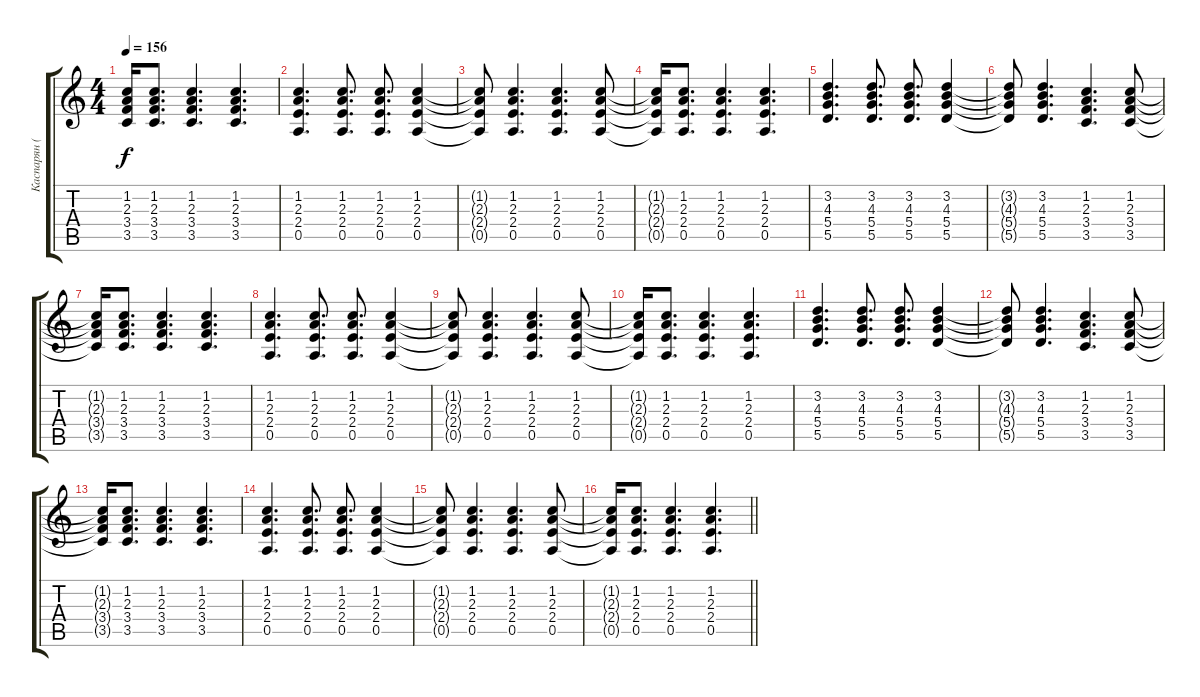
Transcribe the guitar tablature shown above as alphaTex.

\track ("Каспарян (Ритм)" "Каспарян (") {instrument acousticguitarnylon}
\staff {score tabs}
\tuning (E4 B3 G3 D3 A2 E2) {hide}
\ts (4 4)
\tempo 156
\clef g2
\ks c
(1.2{t} 2.3{t} 3.4{t} 3.5{t}).16{dy f} (1.2 2.3 3.4 3.5).8{d} (1.2 2.3 3.4 3.5).4{d} (1.2 2.3 3.4 3.5).4{d} |
(1.2 2.3 2.4 0.5).4{d} (1.2 2.3 2.4 0.5).8{d} (1.2 2.3 2.4 0.5).8{d} (1.2 2.3 2.4 0.5).4 |
(1.2{t} 2.3{t} 2.4{t} 0.5{t}).8 (1.2 2.3 2.4 0.5).4{d} (1.2 2.3 2.4 0.5).4{d} (1.2 2.3 2.4 0.5).8 |
(1.2{t} 2.3{t} 2.4{t} 0.5{t}).16 (1.2 2.3 2.4 0.5).8{d} (1.2 2.3 2.4 0.5).4{d} (1.2 2.3 2.4 0.5).4{d} |
(3.2 4.3 5.4 5.5).4{d} (3.2 4.3 5.4 5.5).8{d} (3.2 4.3 5.4 5.5).8{d} (3.2 4.3 5.4 5.5).4 |
(3.2{t} 4.3{t} 5.4{t} 5.5{t}).8 (3.2 4.3 5.4 5.5).4{d} (1.2 2.3 3.4 3.5).4{d} (1.2 2.3 3.4 3.5).8 |
(1.2{t} 2.3{t} 3.4{t} 3.5{t}).16 (1.2 2.3 3.4 3.5).8{d} (1.2 2.3 3.4 3.5).4{d} (1.2 2.3 3.4 3.5).4{d} |
(1.2 2.3 2.4 0.5).4{d} (1.2 2.3 2.4 0.5).8{d} (1.2 2.3 2.4 0.5).8{d} (1.2 2.3 2.4 0.5).4 |
(1.2{t} 2.3{t} 2.4{t} 0.5{t}).8 (1.2 2.3 2.4 0.5).4{d} (1.2 2.3 2.4 0.5).4{d} (1.2 2.3 2.4 0.5).8 |
(1.2{t} 2.3{t} 2.4{t} 0.5{t}).16 (1.2 2.3 2.4 0.5).8{d} (1.2 2.3 2.4 0.5).4{d} (1.2 2.3 2.4 0.5).4{d} |
(3.2 4.3 5.4 5.5).4{d} (3.2 4.3 5.4 5.5).8{d} (3.2 4.3 5.4 5.5).8{d} (3.2 4.3 5.4 5.5).4 |
(3.2{t} 4.3{t} 5.4{t} 5.5{t}).8 (3.2 4.3 5.4 5.5).4{d} (1.2 2.3 3.4 3.5).4{d} (1.2 2.3 3.4 3.5).8 |
(1.2{t} 2.3{t} 3.4{t} 3.5{t}).16 (1.2 2.3 3.4 3.5).8{d} (1.2 2.3 3.4 3.5).4{d} (1.2 2.3 3.4 3.5).4{d} |
(1.2 2.3 2.4 0.5).4{d} (1.2 2.3 2.4 0.5).8{d} (1.2 2.3 2.4 0.5).8{d} (1.2 2.3 2.4 0.5).4 |
(1.2{t} 2.3{t} 2.4{t} 0.5{t}).8 (1.2 2.3 2.4 0.5).4{d} (1.2 2.3 2.4 0.5).4{d} (1.2 2.3 2.4 0.5).8 |
\barLineRight lightlight
(1.2{t} 2.3{t} 2.4{t} 0.5{t}).16 (1.2 2.3 2.4 0.5).8{d} (1.2 2.3 2.4 0.5).4{d} (1.2 2.3 2.4 0.5).4{d}
